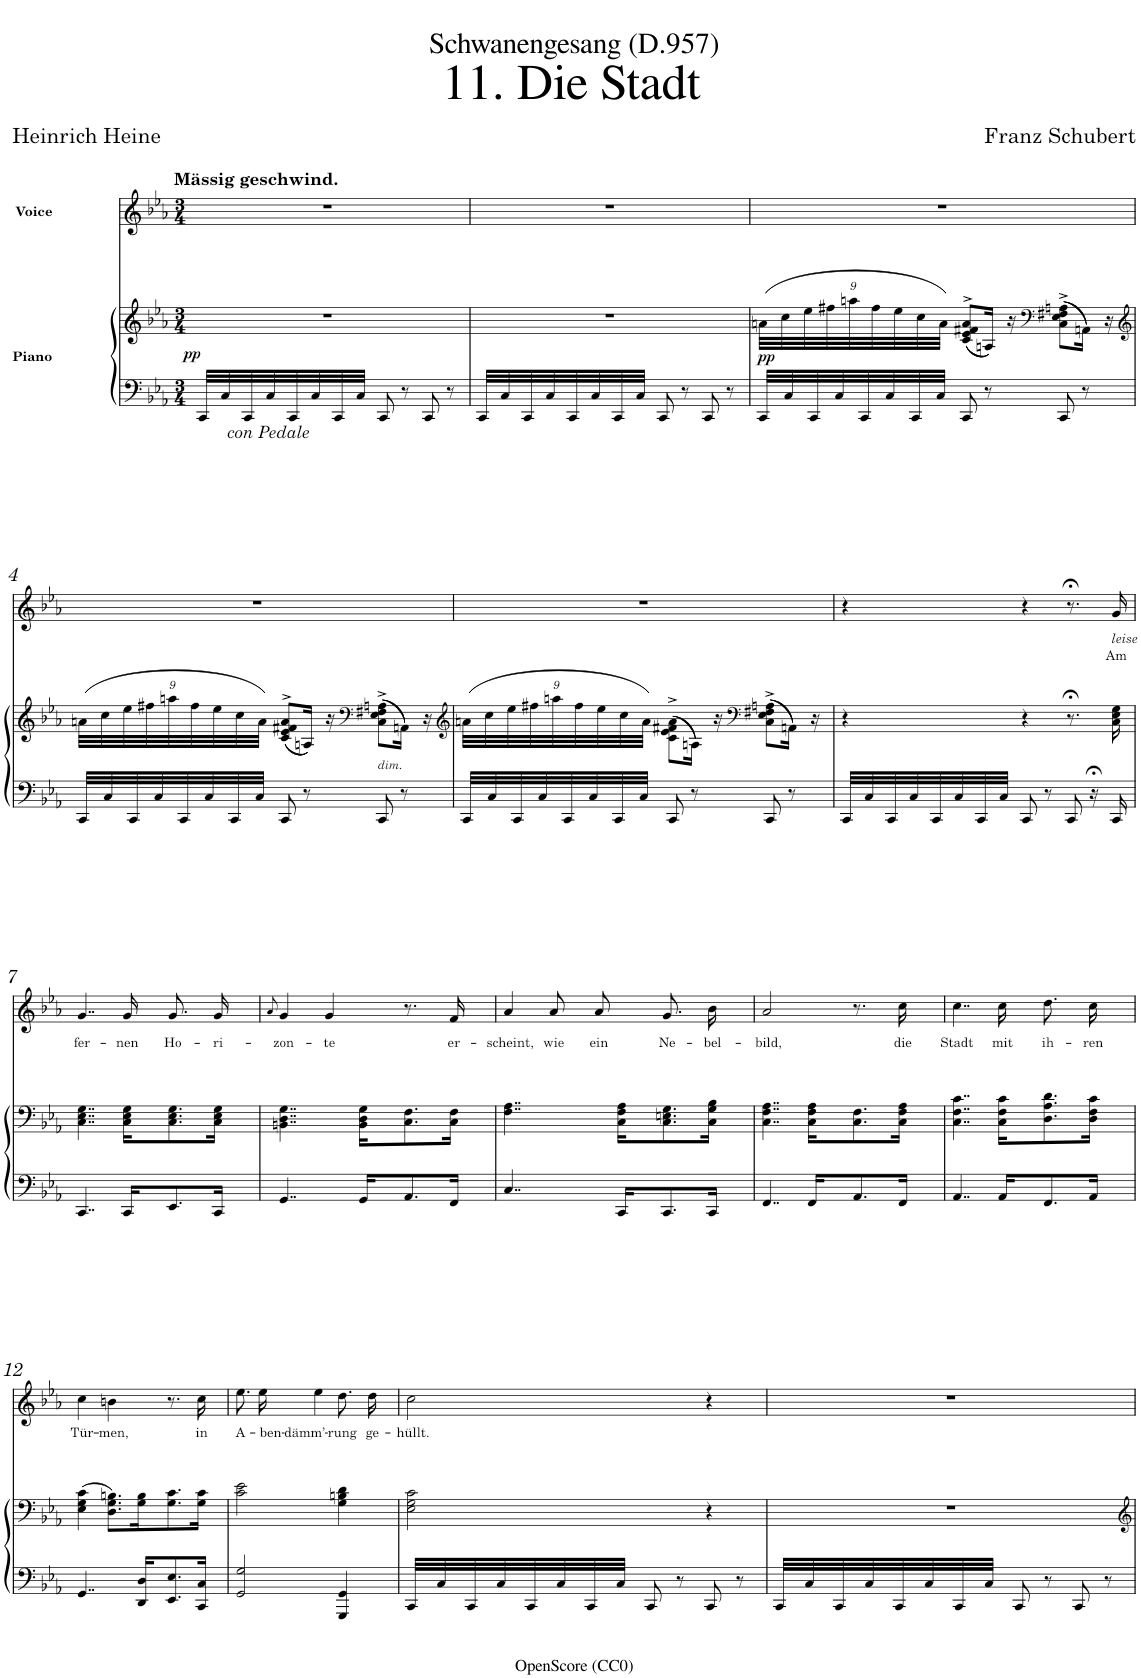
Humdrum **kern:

**kern	**kern	**dynam	**kern	**text
*part2	*part2	*part2	*part1	*part1
*staff3	*staff2	*staff2/3	*staff1	*staff1
*I"Piano	*	*	*I"Voice	*
*I'Pno	*	*	*	*
*clefF4	*clefG2	*	*clefG2	*
*k[b-e-a-]	*k[b-e-a-]	*	*k[b-e-a-]	*
*M3/4	*M3/4	*	*M3/4	*
=1	=1	=1	=1	=1
!	!	!	!LO:TX:a:B:t=Mässig geschwind.	!
!	!	!LO:DY:a=2	!	!
32CC/LLL	2.r	pp	2.r	.
!LO:TX:b:i:t=con Pedale	!	!	!	!
32C/	.	.	.	.
32CC/	.	.	.	.
32C/	.	.	.	.
32CC/	.	.	.	.
32C/	.	.	.	.
32CC/	.	.	.	.
32C/JJJ	.	.	.	.
8CC/	.	.	.	.
8r	.	.	.	.
8CC/	.	.	.	.
8r	.	.	.	.
=2	=2	=2	=2	=2
32CC/LLL	2.r	.	2.r	.
32C/	.	.	.	.
32CC/	.	.	.	.
32C/	.	.	.	.
32CC/	.	.	.	.
32C/	.	.	.	.
32CC/	.	.	.	.
32C/JJJ	.	.	.	.
8CC/	.	.	.	.
8r	.	.	.	.
8CC/	.	.	.	.
8r	.	.	.	.
=3	=3	=3	=3	=3
*	*Xbrackettup	*	*	*
!	!	!LO:DY:a=2	!	!
32CC/LLL	(36an\LLL	pp	2.r	.
.	36cc\	.	.	.
32C/	.	.	.	.
.	36ee-\	.	.	.
32CC/	.	.	.	.
.	36ff#X\	.	.	.
32C/	.	.	.	.
.	36aan\	.	.	.
32CC/	.	.	.	.
.	36ff#\	.	.	.
32C/	.	.	.	.
.	36ee-\	.	.	.
32CC/	.	.	.	.
.	36cc\	.	.	.
32C/JJJ	.	.	.	.
.	36a\JJJ)	.	.	.
8CC/	((8c/^> 8e-/^> 8f#X/^> 8a/^>L	.	.	.
8r	16An/Jk))	.	.	.
.	16r	.	.	.
*	*clefF4	*	*	*
8CC/	((8C\^ 8E-\^ 8F#X\^ 8An\^L	.	.	.
8r	16AAn\Jk))	.	.	.
.	16r	.	.	.
!!LO:LB:g=z
=4	=4	=4	=4	=4
*	*clefG2	*	*	*
32CC/LLL	(36an\LLL	.	2.r	.
.	36cc\	.	.	.
32C/	.	.	.	.
.	36ee-\	.	.	.
32CC/	.	.	.	.
.	36ff#X\	.	.	.
32C/	.	.	.	.
.	36aan\	.	.	.
32CC/	.	.	.	.
.	36ff#\	.	.	.
32C/	.	.	.	.
.	36ee-\	.	.	.
32CC/	.	.	.	.
.	36cc\	.	.	.
32C/JJJ	.	.	.	.
.	36a\JJJ)	.	.	.
8CC/	((8c/^> 8e-/^> 8f#X/^> 8a/^>L	.	.	.
8r	16An/Jk))	.	.	.
.	16r	.	.	.
*	*clefF4	*	*	*
!LO:TX:a:i:t=dim.	!	!	!	!
8CC/	((8C\^ 8E-\^ 8F#X\^ 8An\^L	.	.	.
8r	16AAn\Jk))	.	.	.
.	16r	.	.	.
=5	=5	=5	=5	=5
*	*clefG2	*	*	*
32CC/LLL	(36an\LLL	.	2.r	.
.	36cc\	.	.	.
32C/	.	.	.	.
.	36ee-\	.	.	.
32CC/	.	.	.	.
.	36ff#X\	.	.	.
32C/	.	.	.	.
.	36aan\	.	.	.
32CC/	.	.	.	.
.	36ff#\	.	.	.
32C/	.	.	.	.
.	36ee-\	.	.	.
32CC/	.	.	.	.
.	36cc\	.	.	.
32C/JJJ	.	.	.	.
.	36a\JJJ)	.	.	.
8CC/	((8c\^ 8e-\^ 8f#X\^ 8a\^L	.	.	.
8r	16An\Jk))	.	.	.
.	16r	.	.	.
*	*clefF4	*	*	*
8CC/	((8C\^ 8E-\^ 8F#X\^ 8An\^L	.	.	.
8r	16AAn\Jk))	.	.	.
.	16r	.	.	.
=6	=6	=6	=6	=6
32CC/LLL	4r	.	4r	.
32C/	.	.	.	.
32CC/	.	.	.	.
32C/	.	.	.	.
32CC/	.	.	.	.
32C/	.	.	.	.
32CC/	.	.	.	.
32C/JJJ	.	.	.	.
8CC/	4r	.	4r	.
8r	.	.	.	.
8CC/	8.r;<	.	8.r;<	.
16r;<	.	.	.	.
!	!	!	!LO:TX:b:i:t=leise	!
!	!	!	!	!LO:LY:b
16CC/	16C\ 16E-\ 16G\	.	16g/	Am
!!LO:LB:g=z
=7	=7	=7	=7	=7
!	!	!	!	!LO:LY:b
4..CC/	4..C\ 4..E-\ 4..G\	.	4..g/	fer-
!	!	!	!	!LO:LY:b
16CC/KL	16C\ 16E-\ 16G\KL	.	16g/	-nen
!	!	!	!	!LO:LY:b
8.EE-/	8.C\ 8.E-\ 8.G\	.	8.g/L	Ho-
!	!	!	!	!LO:LY:b
16CC/Jk	16C\ 16E-\ 16G\Jk	.	16g/Jk	-ri-
=8	=8	=8	=8	=8
.	.	.	8qa-/	.
!	!	!	!	!LO:LY:b
4..GG/	4..BBn\ 4..D\ 4..G\	.	4g/	-zon-
!	!	!	!	!LO:LY:b
.	.	.	4g/	te
16GG/KL	16BB\ 16D\ 16G\KL	.	.	.
8.AA-/	8.C\ 8.F\	.	8.r	.
!	!	!	!	!LO:LY:b
16FF/Jk	16C\ 16F\Jk	.	16f/	er-
=9	=9	=9	=9	=9
!	!	!	!	!LO:LY:b
4..C/	4..F\ 4..A-\	.	4a-/	-scheint,
!	!	!	!	!LO:LY:b
.	.	.	8a-/L	wie
!	!	!	!	!LO:LY:b
.	.	.	8a-/J	ein
16CC/KL	16C\ 16F\ 16A-\KL	.	.	.
!	!	!	!	!LO:LY:b
8.CC/	8.C\ 8.En\ 8.G\	.	8.g/L	Ne-
!	!	!	!	!LO:LY:b
16CC/Jk	16C\ 16G\ 16B-\Jk	.	16b-/Jk	-bel-
=10	=10	=10	=10	=10
!	!	!	!	!LO:LY:b
4..FF/	4..C\ 4..F\ 4..A-\	.	2a-/	-bild,
16FF/KL	16C\ 16F\ 16A-\KL	.	.	.
8.AA-/	8.C\ 8.F\	.	8.r	.
!	!	!	!	!LO:LY:b
16FF/Jk	16C\ 16F\ 16A-\Jk	.	16cc\	die
=11	=11	=11	=11	=11
!	!	!	!	!LO:LY:b
4..AA-/	4..C\ 4..F\ 4..c\	.	4..cc\	Stadt
!	!	!	!	!LO:LY:b
16AA-/KL	16C\ 16F\ 16c\KL	.	16cc\	mit
!	!	!	!	!LO:LY:b
8.FF/	8.D\ 8.A-\ 8.d\	.	8.dd\L	ih-
!	!	!	!	!LO:LY:b
16AA-/Jk	16D\ 16F\ 16c\Jk	.	16cc\Jk	-ren
!!LO:LB:g=z
=12	=12	=12	=12	=12
!	!	!	!	!LO:LY:b
4..GG/	(4E-\ 4G\ 4c\	.	4cc\	Tür-
!	!	!	!	!LO:LY:b
.	8.D\ 8.G\ 8.Bn\L)	.	4bn\	-men,
16DD/ 16D/KL	16G\ 16B\K	.	.	.
8.EE-/ 8.E-/	8.G\ 8.c\	.	8.r	.
!	!	!	!	!LO:LY:b
16CC/ 16C/Jk	16G\ 16c\Jk	.	16cc\	in
=13	=13	=13	=13	=13
!	!	!	!	!LO:LY:b
2GG/ 2G/	2c\ 2e-\	.	8.ee-\L	A-
!	!	!	!	!LO:LY:b
.	.	.	16ee-\Jk	-ben-
!	!	!	!	!LO:LY:b
.	.	.	4ee-\	-dämm’-
!	!	!	!	!LO:LY:b
4GGG/ 4GG/	4G\ 4Bn\ 4d\	.	8.dd\L	-rung
!	!	!	!	!LO:LY:b
.	.	.	16dd\Jk	ge-
=14	=14	=14	=14	=14
!	!	!	!	!LO:LY:b
32CC/LLL	2E-\ 2G\ 2c\	.	2cc\	-hüllt.
32C/	.	.	.	.
32CC/	.	.	.	.
32C/	.	.	.	.
32CC/	.	.	.	.
32C/	.	.	.	.
32CC/	.	.	.	.
32C/JJJ	.	.	.	.
8CC/	.	.	.	.
8r	.	.	.	.
8CC/	4r	.	4r	.
8r	.	.	.	.
=15	=15	=15	=15	=15
32CC/LLL	2.r	.	2.r	.
32C/	.	.	.	.
32CC/	.	.	.	.
32C/	.	.	.	.
32CC/	.	.	.	.
32C/	.	.	.	.
32CC/	.	.	.	.
32C/JJJ	.	.	.	.
8CC/	.	.	.	.
8r	.	.	.	.
8CC/	.	.	.	.
8r	.	.	.	.
=	=	=	=	=
*-	*-	*-	*-	*-
